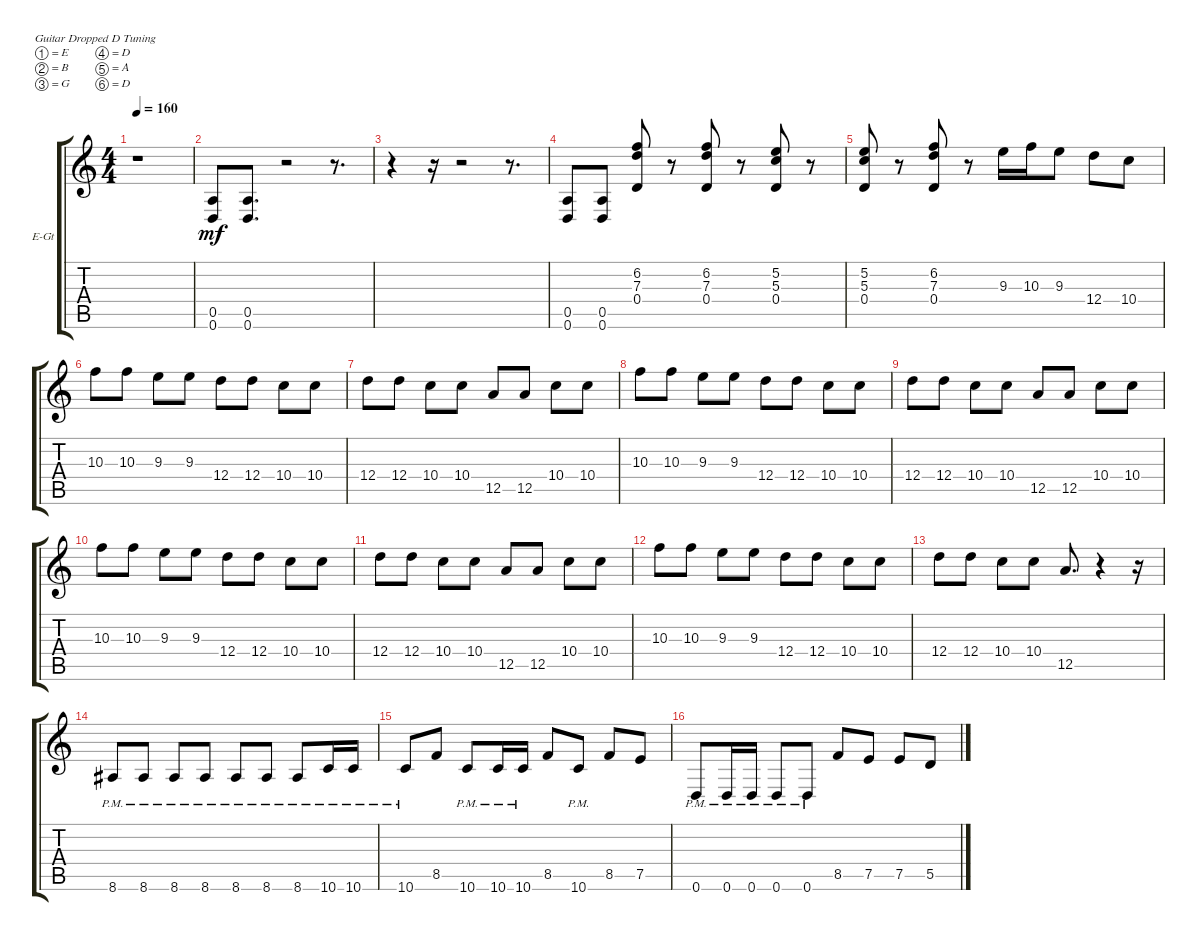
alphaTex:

\bracketExtendMode groupsimilarinstruments
\firstSystemTrackNameOrientation horizontal
\otherSystemsTrackNameOrientation horizontal
\track ("TabIt MIDI - Track 2" "E-Gt") {instrument electricguitarclean}
\staff {score tabs}
\tuning (E4 B3 G3 D3 A2 D2)
\ts (4 4)
\tempo 160
\clef g2
\ks c
r.1{dy mf instrument electricguitarclean} |
(0.5 0.6).8 (0.5 0.6).8{d} r.2 r.8{d} |
r.4 r.16 r.2 r.8{d} |
(0.5 0.6).8 (0.5 0.6).8 (0.4 6.2 7.3).8 r.8 (0.4 6.2 7.3).8 r.8 (0.4 5.2 5.3).8 r.8 |
(0.4 5.2 5.3).8 r.8 (0.4 6.2 7.3).8 r.8 9.3.16 10.3.16 9.3.8 12.4.8 10.4.8 |
10.3.8 10.3.8 9.3.8 9.3.8 12.4.8 12.4.8 10.4.8 10.4.8 |
12.4.8 12.4.8 10.4.8 10.4.8 12.5.8 12.5.8 10.4.8 10.4.8 |
10.3.8 10.3.8 9.3.8 9.3.8 12.4.8 12.4.8 10.4.8 10.4.8 |
12.4.8 12.4.8 10.4.8 10.4.8 12.5.8 12.5.8 10.4.8 10.4.8 |
10.3.8 10.3.8 9.3.8 9.3.8 12.4.8 12.4.8 10.4.8 10.4.8 |
12.4.8 12.4.8 10.4.8 10.4.8 12.5.8 12.5.8 10.4.8 10.4.8 |
10.3.8 10.3.8 9.3.8 9.3.8 12.4.8 12.4.8 10.4.8 10.4.8 |
12.4.8 12.4.8 10.4.8 10.4.8 12.5.8{d} r.4 r.16 |
8.6{pm}.8 8.6{pm}.8 8.6{pm}.8 8.6{pm}.8 8.6{pm}.8 8.6{pm}.8 8.6{pm}.8 10.6{pm}.16 10.6{pm}.16 |
10.6{pm}.8 8.5.8 10.6{pm}.8 10.6{pm}.16 10.6{pm}.16 8.5.8 10.6{pm}.8 8.5.8 7.5.8 |
0.6{pm}.8 0.6{pm}.16 0.6{pm}.16 0.6{pm}.8 0.6{pm}.8 8.5.8 7.5.8 7.5.8 5.5.8
